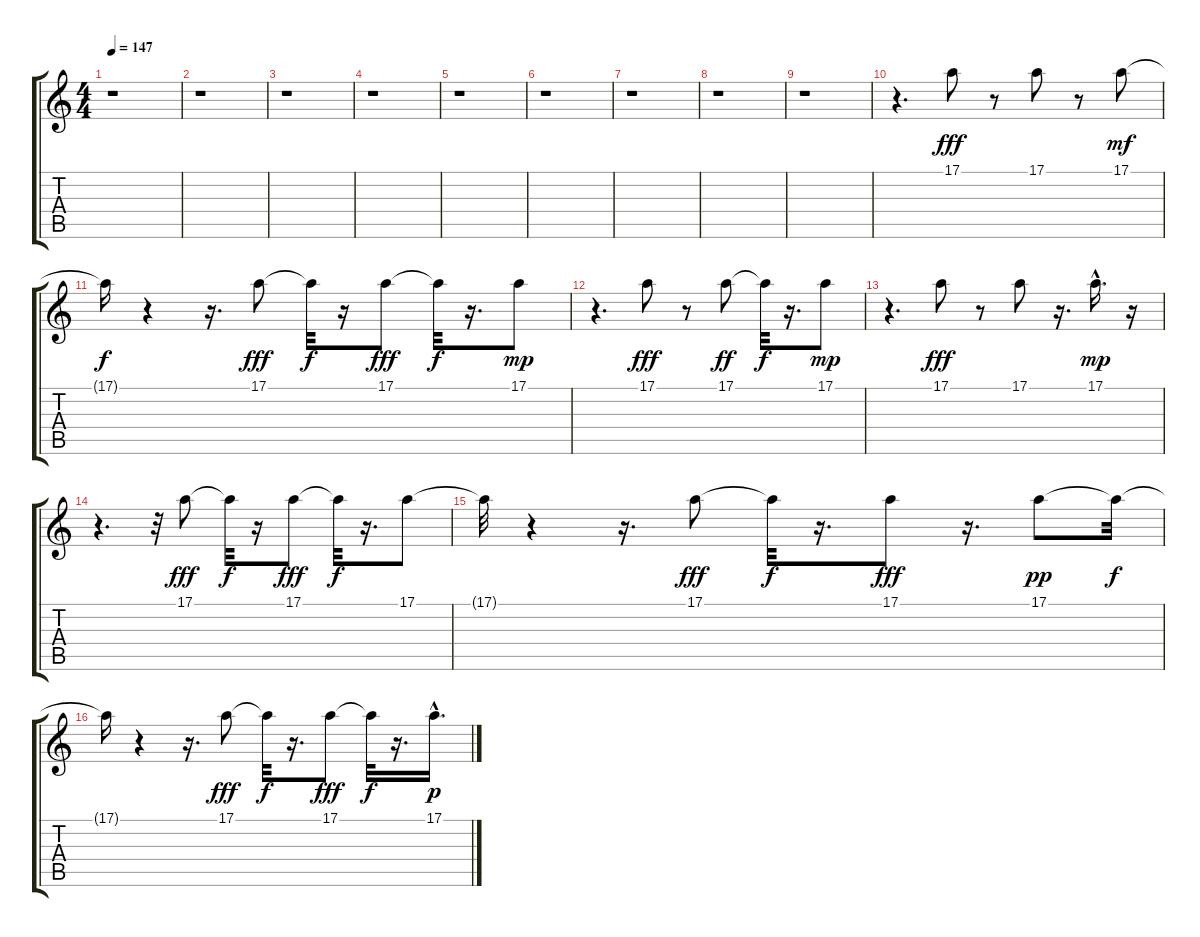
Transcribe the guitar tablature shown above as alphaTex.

\track "" {instrument pizzicatostrings}
\staff {score tabs}
\tuning (E4 B3 G3 D3 A2 E2) {hide}
\ts (4 4)
\tempo 147
\clef g2
\ks c
r.1{dy fff} |
r.1 |
r.1 |
r.1 |
r.1 |
r.1 |
r.1 |
r.1 |
r.1 |
r.4{d} 17.1.8 r.8 17.1.8 r.8 17.1.8{dy mf} |
17.1{t}.16{dy f} r.4 r.16{d} 17.1.8{dy fff} 17.1{t}.32{dy f} r.16 17.1.8{dy fff} 17.1{t}.32{dy f} r.16{d} 17.1.8{dy mp} |
r.4{d} 17.1.8{dy fff} r.8 17.1.8{dy ff} 17.1{t}.32{dy f} r.16{d} 17.1.8{dy mp} |
r.4{d} 17.1.8{dy fff} r.8 17.1.8 r.16{d} 17.1{hac}.16{d dy mp} r.16 |
r.4{d} r.32 17.1.8{dy fff} 17.1{t}.32{dy f} r.16 17.1.8{dy fff} 17.1{t}.32{dy f} r.16{d} 17.1.8 |
17.1{t}.32 r.4 r.16{d} 17.1.8{dy fff} 17.1{t}.32{dy f} r.16{d} 17.1.8{dy fff} r.16{d} 17.1.8{dy pp} 17.1{t}.32{dy f} |
17.1{t}.16 r.4 r.16{d} 17.1.8{dy fff} 17.1{t}.32{dy f} r.16{d} 17.1.8{dy fff} 17.1{t}.32{dy f} r.16{d} 17.1{hac}.16{d dy p}
